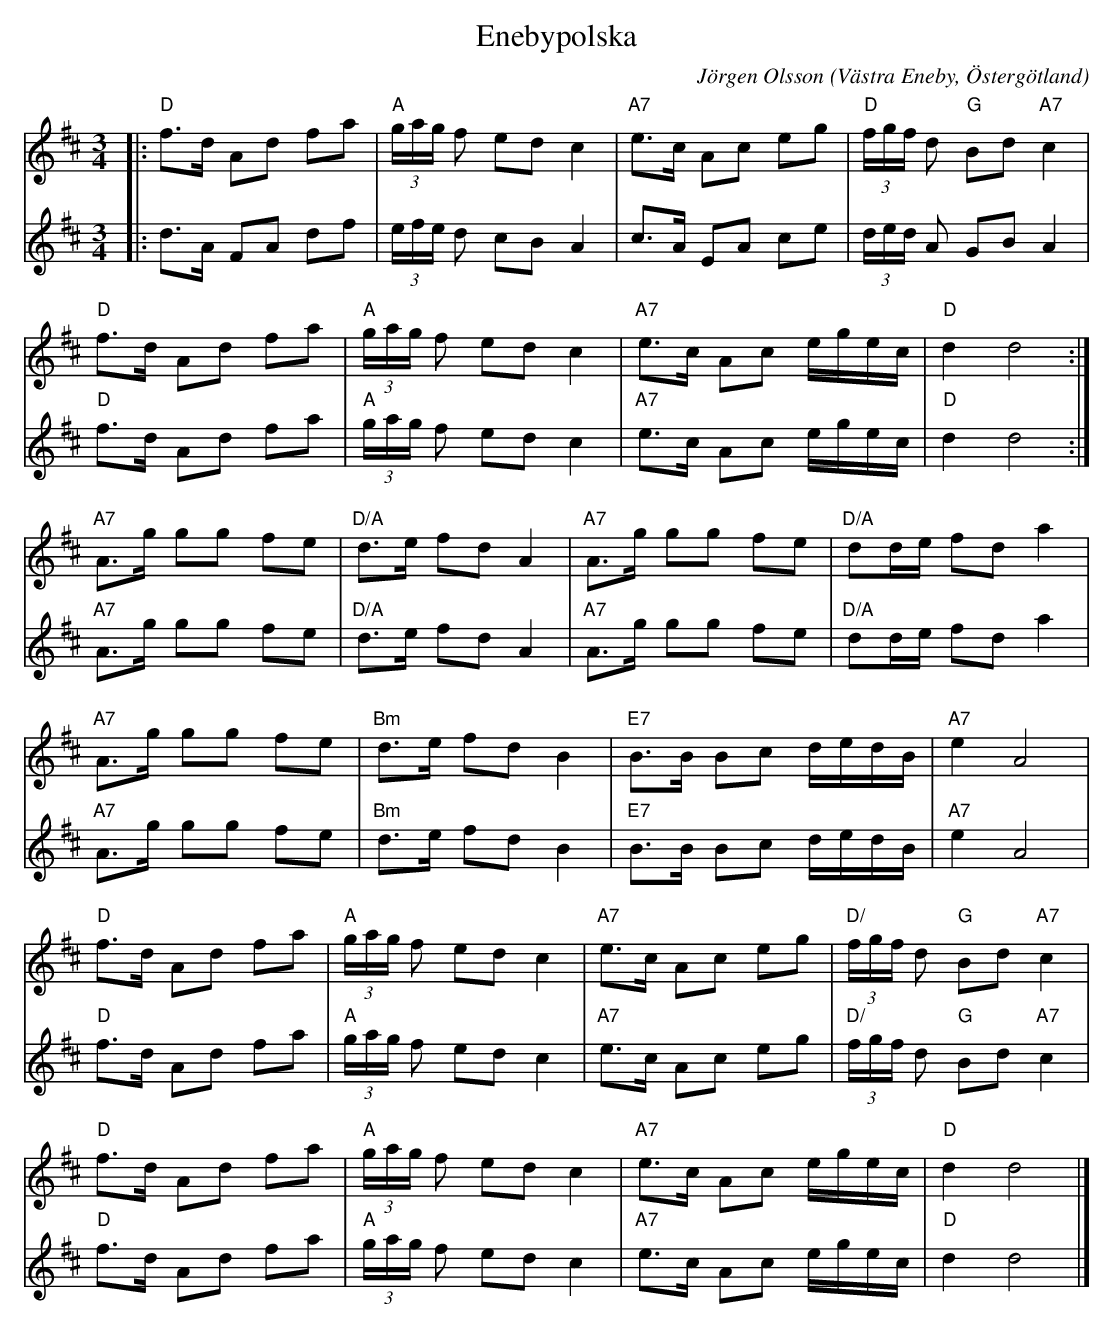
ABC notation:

X:1
T:Enebypolska
C:Jörgen Olsson
O:Västra Eneby, Östergötland
M:3/4
L:1/8
K:D
V:1
|:"D"f>d Ad fa|"A"(3g/a/g/ f ed c2|"A7"e>c Ac eg|"D"(3f/g/f/ d "G"Bd "A7"c2|
"D"f>d Ad fa|"A"(3g/a/g/ f ed c2|"A7"e>c Ac e/g/e/c/|"D"d2 d4:|
"A7"A>g gg fe|"D/A"d>e fd A2|"A7"A>g gg fe|"D/A" dd/e/ fd a2|
"A7"A>g gg fe|"Bm"d>e fd B2|"E7"B>B Bc d/e/d/B/|"A7" e2 A4|
"D"f>d Ad fa|"A"(3g/a/g/ f ed c2|"A7"e>c Ac eg|"D/"(3f/g/f/ d "G"Bd "A7"c2|
"D"f>d Ad fa|"A"(3g/a/g/ f ed c2|"A7"e>c Ac e/g/e/c/|"D"d2 d4 |]
V:2
|:d>A FA df|(3e/f/e/ d cB A2|c>A EA ce|(3d/e/d/ A GB A2|
"D"f>d Ad fa|"A"(3g/a/g/ f ed c2|"A7"e>c Ac e/g/e/c/|"D"d2 d4:|
"A7"A>g gg fe|"D/A"d>e fd A2|"A7"A>g gg fe|"D/A" dd/e/ fd a2|
"A7"A>g gg fe|"Bm"d>e fd B2|"E7"B>B Bc d/e/d/B/|"A7" e2 A4|
"D"f>d Ad fa|"A"(3g/a/g/ f ed c2|"A7"e>c Ac eg|"D/"(3f/g/f/ d "G"Bd "A7"c2|
"D"f>d Ad fa|"A"(3g/a/g/ f ed c2|"A7"e>c Ac e/g/e/c/|"D"d2 d4 |]
